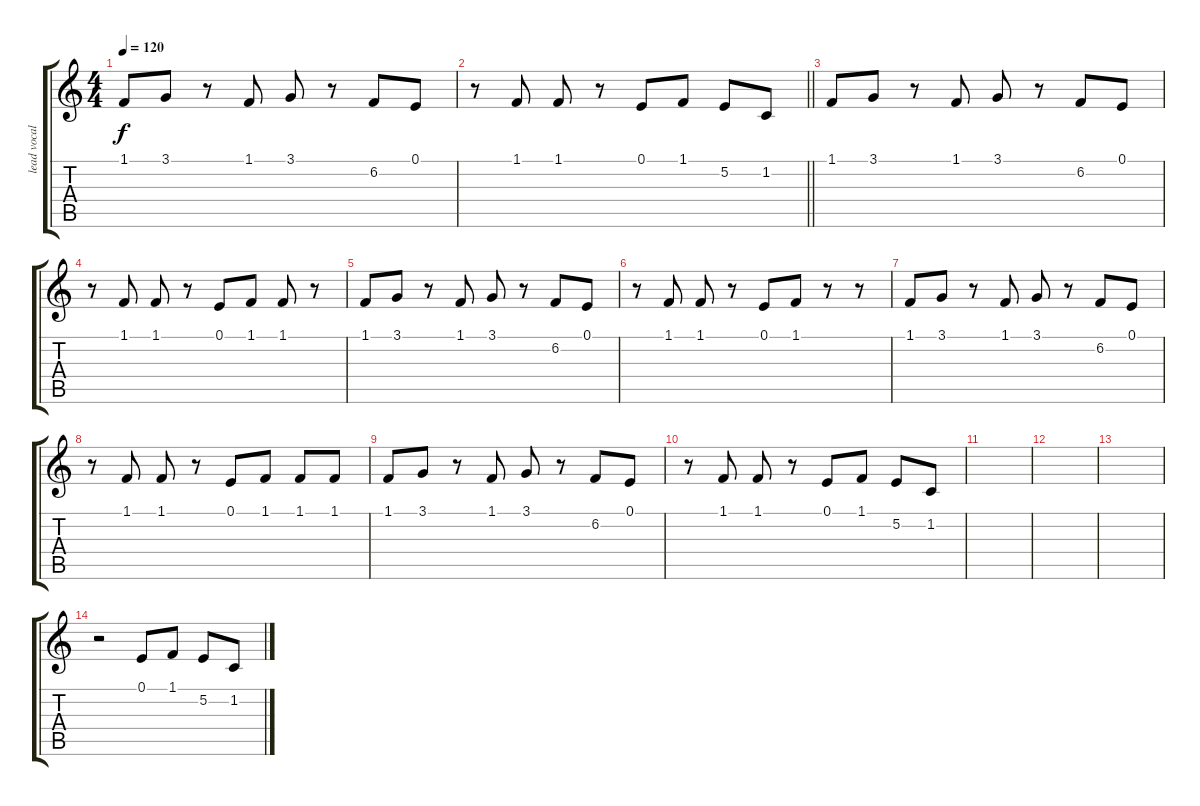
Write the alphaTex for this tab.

\track ("lead vocals" "lead vocal") {instrument lead1square}
\staff {score tabs}
\tuning (E4 B3 G3 D3 A2 E2) {hide}
\ts (4 4)
\tempo 120
\clef g2
\ks c
1.1.8{dy f} 3.1.8 r.8 1.1.8 3.1.8 r.8 6.2.8 0.1.8 |
\barLineRight lightlight
r.8 1.1.8 1.1.8 r.8 0.1.8 1.1.8 5.2.8 1.2.8 |
1.1.8 3.1.8 r.8 1.1.8 3.1.8 r.8 6.2.8 0.1.8 |
r.8 1.1.8 1.1.8 r.8 0.1.8 1.1.8 1.1.8 r.8 |
1.1.8 3.1.8 r.8 1.1.8 3.1.8 r.8 6.2.8 0.1.8 |
r.8 1.1.8 1.1.8 r.8 0.1.8 1.1.8 r.8 r.8 |
1.1.8 3.1.8 r.8 1.1.8 3.1.8 r.8 6.2.8 0.1.8 |
r.8 1.1.8 1.1.8 r.8 0.1.8 1.1.8 1.1.8 1.1.8 |
1.1.8 3.1.8 r.8 1.1.8 3.1.8 r.8 6.2.8 0.1.8 |
r.8 1.1.8 1.1.8 r.8 0.1.8 1.1.8 5.2.8 1.2.8 |
|
|
|
r.2 0.1.8 1.1.8 5.2.8 1.2.8
